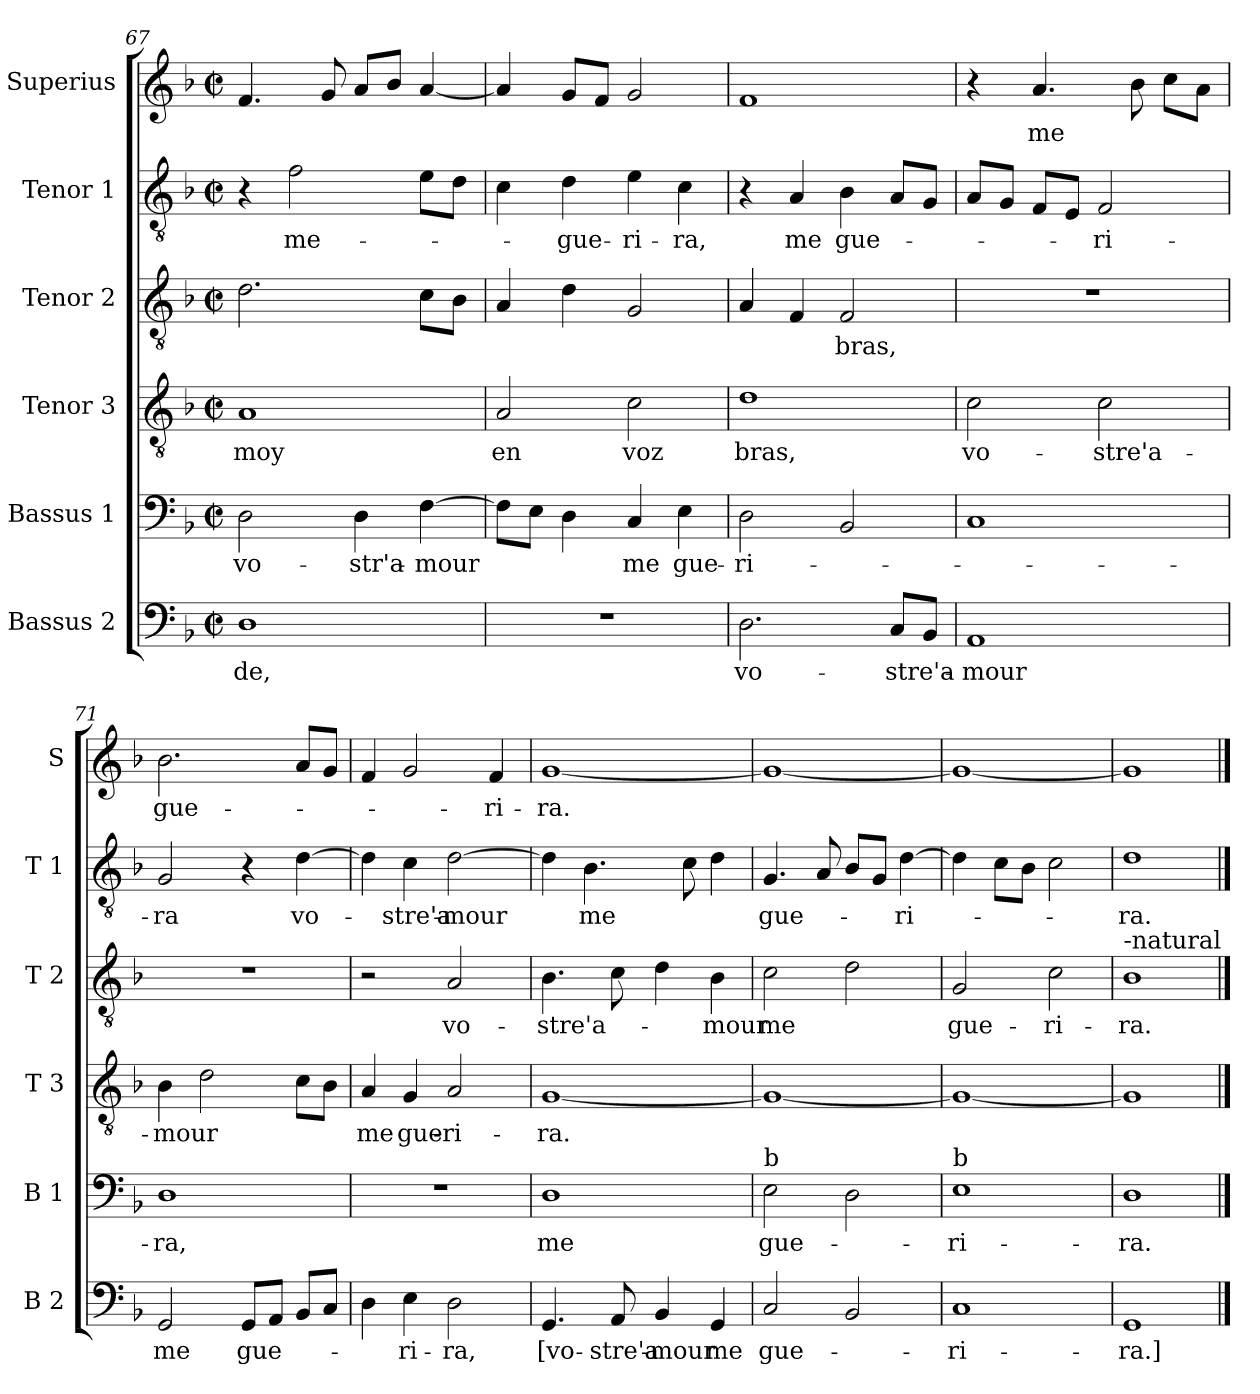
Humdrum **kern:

**kern	**text	**kern	**text	**kern	**text	**kern	**text	**kern	**text	**kern	**text
*part6	*part6	*part5	*part5	*part4	*part4	*part3	*part3	*part2	*part2	*part1	*part1
*staff6	*staff6	*staff5	*staff5	*staff4	*staff4	*staff3	*staff3	*staff2	*staff2	*staff1	*staff1
*I"Bassus 2	*	*I"Bassus 1	*	*I"Tenor 3	*	*I"Tenor 2	*	*I"Tenor 1	*	*I"Superius	*
*I'B 2	*	*I'B 1	*	*I'T 3	*	*I'T 2	*	*I'T 1	*	*I'S	*
*clefF4	*	*clefF4	*	*clefGv2	*	*clefGv2	*	*clefGv2	*	*clefG2	*
*k[b-]	*	*k[b-]	*	*k[b-]	*	*k[b-]	*	*k[b-]	*	*k[b-]	*
*F:	*	*F:	*	*F:	*	*F:	*	*F:	*	*F:	*
*M2/2	*	*M2/2	*	*M2/2	*	*M2/2	*	*M2/2	*	*M2/2	*
*met(c|)	*	*met(c|)	*	*met(c|)	*	*met(c|)	*	*met(c|)	*	*met(c|)	*
=67	=67	=67	=67	=67	=67	=67	=67	=67	=67	=67	=67
!	!LO:LY:b	!	!LO:LY:b	!	!LO:LY:b	!	!	!	!	!	!
1D	-de,	2D\	vo-	1A	moy	2.d\	.	4r	.	4.f/	.
!	!	!	!	!	!	!	!	!	!LO:LY:b	!	!
.	.	.	.	.	.	.	.	2f\	me-	.	.
.	.	.	.	.	.	.	.	.	.	8g/	.
!	!	!	!LO:LY:b	!	!	!	!	!	!	!	!
.	.	4D\	-str'a-	.	.	.	.	.	.	8a/L	.
.	.	.	.	.	.	.	.	.	.	8b-/J	.
!	!	!	!LO:LY:b	!	!	!	!	!	!	!	!
.	.	[4F\	-mour	.	.	8c\L	.	8e\L	.	[4a/	.
.	.	.	.	.	.	8B-\J	.	8d\J	.	.	.
=68	=68	=68	=68	=68	=68	=68	=68	=68	=68	=68	=68
!	!	!	!	!	!LO:LY:b	!	!	!	!	!	!
1r	.	8F\L]	.	2A/	en	4A/	.	4c\	.	4a/]	.
.	.	8E\J	.	.	.	.	.	.	.	.	.
!	!	!	!	!	!	!	!	!	!LO:LY:b	!	!
.	.	4D\	.	.	.	4d\	.	4d\	-gue-	8g/L	.
.	.	.	.	.	.	.	.	.	.	8f/J	.
!	!	!	!LO:LY:b	!	!LO:LY:b	!	!	!	!LO:LY:b	!	!
.	.	4C/	me	2c\	voz	2G/	.	4e\	-ri-	2g/	.
!	!	!	!LO:LY:b	!	!	!	!	!	!LO:LY:b	!	!
.	.	4E\	gue-	.	.	.	.	4c\	-ra,	.	.
=69	=69	=69	=69	=69	=69	=69	=69	=69	=69	=69	=69
!	!LO:LY:b	!	!LO:LY:b	!	!LO:LY:b	!	!	!	!	!	!
2.D\	vo-	2D\	-ri-	1d	bras,	4A/	.	4r	.	1f	.
!	!	!	!	!	!	!	!	!	!LO:LY:b	!	!
.	.	.	.	.	.	4F/	.	4A/	me	.	.
!	!	!	!	!	!	!	!LO:LY:b	!	!LO:LY:b	!	!
.	.	2BB-/	.	.	.	2F/	bras,	4B-\	gue-	.	.
!	!LO:LY:b	!	!	!	!	!	!	!	!	!	!
8C/L	-stre'a-	.	.	.	.	.	.	8A/L	.	.	.
8BB-/J	.	.	.	.	.	.	.	8G/J	.	.	.
=70	=70	=70	=70	=70	=70	=70	=70	=70	=70	=70	=70
!	!LO:LY:b	!	!	!	!LO:LY:b	!	!	!	!	!	!
1AA	-mour	1C	.	2c\	vo-	1r	.	8A/L	.	4r	.
.	.	.	.	.	.	.	.	8G/J	.	.	.
!	!	!	!	!	!	!	!	!	!	!	!LO:LY:b
.	.	.	.	.	.	.	.	8F/L	.	4.a/	me
.	.	.	.	.	.	.	.	8E/J	.	.	.
!	!	!	!	!	!LO:LY:b	!	!	!	!LO:LY:b	!	!
.	.	.	.	2c\	-stre'a-	.	.	2F/	-ri-	.	.
.	.	.	.	.	.	.	.	.	.	8b-\	.
.	.	.	.	.	.	.	.	.	.	8cc\L	.
.	.	.	.	.	.	.	.	.	.	8a\J	.
!!LO:PB:g=z
=71	=71	=71	=71	=71	=71	=71	=71	=71	=71	=71	=71
!	!LO:LY:b	!	!LO:LY:b	!	!LO:LY:b	!	!	!	!LO:LY:b	!	!LO:LY:b
2GG/	me	1D	-ra,	4B-\	-mour	1r	.	2G/	-ra	2.b-\	gue-
.	.	.	.	2d\	.	.	.	.	.	.	.
!	!LO:LY:b	!	!	!	!	!	!	!	!	!	!
8GG/L	gue-	.	.	.	.	.	.	4r	.	.	.
8AA/J	.	.	.	.	.	.	.	.	.	.	.
!	!	!	!	!	!	!	!	!	!LO:LY:b	!	!
8BB-/L	.	.	.	8c\L	.	.	.	[4d\	vo-	8a/L	.
8C/J	.	.	.	8B-\J	.	.	.	.	.	8g/J	.
!!LO:PB:g=z
=72	=72	=72	=72	=72	=72	=72	=72	=72	=72	=72	=72
!	!	!	!	!	!LO:LY:b	!	!	!	!	!	!
4D\	.	1r	.	4A/	me	2r	.	4d\]	.	4f/	.
!	!LO:LY:b	!	!	!	!LO:LY:b	!	!	!	!LO:LY:b	!	!
4E\	-ri-	.	.	4G/	gue-	.	.	4c\	-stre'a-	2g/	.
!	!LO:LY:b	!	!	!	!LO:LY:b	!	!LO:LY:b	!	!LO:LY:b	!	!
2D\	-ra,	.	.	2A/	-ri-	2A/	vo-	[2d\	-mour	.	.
!	!	!	!	!	!	!	!	!	!	!	!LO:LY:b
.	.	.	.	.	.	.	.	.	.	4f/	-ri-
=73	=73	=73	=73	=73	=73	=73	=73	=73	=73	=73	=73
!	!LO:LY:b	!	!LO:LY:b	!	!LO:LY:b	!	!LO:LY:b	!	!	!	!LO:LY:b
4.GG/	[vo-	1D	me	[1G	-ra.	4.B-\	-stre'a-	4d\]	.	[1g	-ra.
!	!	!	!	!	!	!	!	!	!LO:LY:b	!	!
.	.	.	.	.	.	.	.	4.B-\	me	.	.
!	!LO:LY:b	!	!	!	!	!	!	!	!	!	!
8AA/	-stre'a-	.	.	.	.	8c\	.	.	.	.	.
!	!LO:LY:b	!	!	!	!	!	!	!	!	!	!
4BB-/	-mour	.	.	.	.	4d\	.	.	.	.	.
.	.	.	.	.	.	.	.	8c\	.	.	.
!	!LO:LY:b	!	!	!	!	!	!LO:LY:b	!	!	!	!
4GG/	me	.	.	.	.	4B-\	-mour	4d\	.	.	.
=74	=74	=74	=74	=74	=74	=74	=74	=74	=74	=74	=74
!	!	!LO:TX:a:t=b	!	!	!	!	!	!	!	!	!
!	!LO:LY:b	!	!LO:LY:b	!	!	!	!LO:LY:b	!	!LO:LY:b	!	!
2C/	gue-	2E\	gue-	1G_	.	2c\	me	4.G/	gue-	1g_	.
.	.	.	.	.	.	.	.	8A/	.	.	.
2BB-/	.	2D\	.	.	.	2d\	.	8B-/L	.	.	.
.	.	.	.	.	.	.	.	8G/J	.	.	.
!	!	!	!	!	!	!	!	!	!LO:LY:b	!	!
.	.	.	.	.	.	.	.	[4d\	-ri-	.	.
=75	=75	=75	=75	=75	=75	=75	=75	=75	=75	=75	=75
!	!	!LO:TX:a:t=b	!	!	!	!	!	!	!	!	!
!	!LO:LY:b	!	!LO:LY:b	!	!	!	!LO:LY:b	!	!	!	!
1C	-ri-	1E	-ri-	1G_	.	2G/	gue-	4d\]	.	1g_	.
.	.	.	.	.	.	.	.	8c\L	.	.	.
.	.	.	.	.	.	.	.	8B-\J	.	.	.
!	!	!	!	!	!	!	!LO:LY:b	!	!	!	!
.	.	.	.	.	.	2c\	-ri-	2c\	.	.	.
=76	=76	=76	=76	=76	=76	=76	=76	=76	=76	=76	=76
!	!	!	!	!	!	!LO:TX:a:t=-natural	!	!	!	!	!
!	!LO:LY:b	!	!LO:LY:b	!	!	!	!LO:LY:b	!	!LO:LY:b	!	!
1GG	-ra.]	1D	-ra.	1G]	.	1B-	-ra.	1d	-ra.	1g]	.
==	==	==	==	==	==	==	==	==	==	==	==
*-	*-	*-	*-	*-	*-	*-	*-	*-	*-	*-	*-
